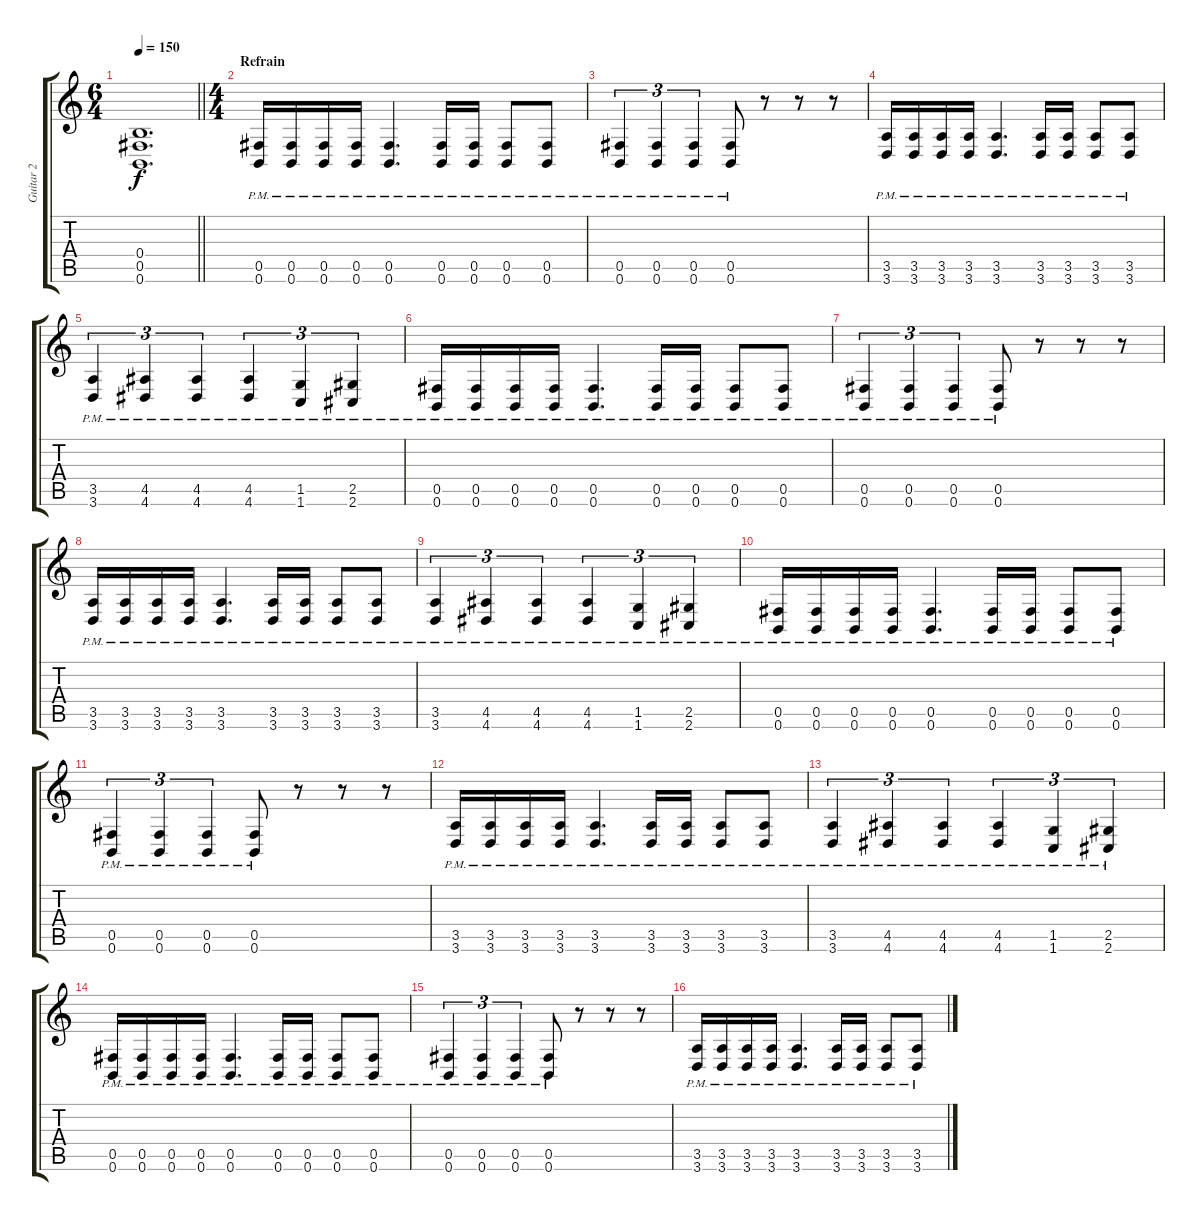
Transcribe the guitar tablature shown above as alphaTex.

\track ("Guitar 2" "Guitar 2") {instrument overdrivenguitar}
\staff {score tabs}
\tuning (Db4 Ab3 E3 B2 Gb2 B1) {hide}
\ts (6 4)
\tempo 150
\clef g2
\barLineRight lightlight
\ks c
(0.4{t} 0.5{t} 0.6{t}).1{d dy f} |
\ts (4 4)
\section ("" "Refrain")
(0.5{pm} 0.6{pm}).16 (0.5{pm} 0.6{pm}).16 (0.5{pm} 0.6{pm}).16 (0.5{pm} 0.6{pm}).16 (0.5{pm} 0.6{pm}).4{d} (0.5{pm} 0.6{pm}).16 (0.5{pm} 0.6{pm}).16 (0.5{pm} 0.6{pm}).8 (0.5{pm} 0.6{pm}).8 |
(0.5{pm} 0.6{pm}).4{tu (3 2)} (0.5{pm} 0.6{pm}).4{tu (3 2)} (0.5{pm} 0.6{pm}).4{tu (3 2)} (0.5{pm} 0.6{pm}).8 r.8 r.8 r.8 |
(3.5{pm} 3.6{pm}).16 (3.5{pm} 3.6{pm}).16 (3.5{pm} 3.6{pm}).16 (3.5{pm} 3.6{pm}).16 (3.5{pm} 3.6{pm}).4{d} (3.5{pm} 3.6{pm}).16 (3.5{pm} 3.6{pm}).16 (3.5{pm} 3.6{pm}).8 (3.5{pm} 3.6{pm}).8 |
(3.5{pm} 3.6{pm}).4{tu (3 2)} (4.5{pm} 4.6{pm}).4{tu (3 2)} (4.5{pm} 4.6{pm}).4{tu (3 2)} (4.5{pm} 4.6{pm}).4{tu (3 2)} (1.5{pm} 1.6{pm}).4{tu (3 2)} (2.5{pm} 2.6{pm}).4{tu (3 2)} |
(0.5{pm} 0.6{pm}).16 (0.5{pm} 0.6{pm}).16 (0.5{pm} 0.6{pm}).16 (0.5{pm} 0.6{pm}).16 (0.5{pm} 0.6{pm}).4{d} (0.5{pm} 0.6{pm}).16 (0.5{pm} 0.6{pm}).16 (0.5{pm} 0.6{pm}).8 (0.5{pm} 0.6{pm}).8 |
(0.5{pm} 0.6{pm}).4{tu (3 2)} (0.5{pm} 0.6{pm}).4{tu (3 2)} (0.5{pm} 0.6{pm}).4{tu (3 2)} (0.5{pm} 0.6{pm}).8 r.8 r.8 r.8 |
(3.5{pm} 3.6{pm}).16 (3.5{pm} 3.6{pm}).16 (3.5{pm} 3.6{pm}).16 (3.5{pm} 3.6{pm}).16 (3.5{pm} 3.6{pm}).4{d} (3.5{pm} 3.6{pm}).16 (3.5{pm} 3.6{pm}).16 (3.5{pm} 3.6{pm}).8 (3.5{pm} 3.6{pm}).8 |
(3.5{pm} 3.6{pm}).4{tu (3 2)} (4.5{pm} 4.6{pm}).4{tu (3 2)} (4.5{pm} 4.6{pm}).4{tu (3 2)} (4.5{pm} 4.6{pm}).4{tu (3 2)} (1.5{pm} 1.6{pm}).4{tu (3 2)} (2.5{pm} 2.6{pm}).4{tu (3 2)} |
(0.5{pm} 0.6{pm}).16 (0.5{pm} 0.6{pm}).16 (0.5{pm} 0.6{pm}).16 (0.5{pm} 0.6{pm}).16 (0.5{pm} 0.6{pm}).4{d} (0.5{pm} 0.6{pm}).16 (0.5{pm} 0.6{pm}).16 (0.5{pm} 0.6{pm}).8 (0.5{pm} 0.6{pm}).8 |
(0.5{pm} 0.6{pm}).4{tu (3 2)} (0.5{pm} 0.6{pm}).4{tu (3 2)} (0.5{pm} 0.6{pm}).4{tu (3 2)} (0.5{pm} 0.6{pm}).8 r.8 r.8 r.8 |
(3.5{pm} 3.6{pm}).16 (3.5{pm} 3.6{pm}).16 (3.5{pm} 3.6{pm}).16 (3.5{pm} 3.6{pm}).16 (3.5{pm} 3.6{pm}).4{d} (3.5{pm} 3.6{pm}).16 (3.5{pm} 3.6{pm}).16 (3.5{pm} 3.6{pm}).8 (3.5{pm} 3.6{pm}).8 |
(3.5{pm} 3.6{pm}).4{tu (3 2)} (4.5{pm} 4.6{pm}).4{tu (3 2)} (4.5{pm} 4.6{pm}).4{tu (3 2)} (4.5{pm} 4.6{pm}).4{tu (3 2)} (1.5{pm} 1.6{pm}).4{tu (3 2)} (2.5{pm} 2.6{pm}).4{tu (3 2)} |
(0.5{pm} 0.6{pm}).16 (0.5{pm} 0.6{pm}).16 (0.5{pm} 0.6{pm}).16 (0.5{pm} 0.6{pm}).16 (0.5{pm} 0.6{pm}).4{d} (0.5{pm} 0.6{pm}).16 (0.5{pm} 0.6{pm}).16 (0.5{pm} 0.6{pm}).8 (0.5{pm} 0.6{pm}).8 |
(0.5{pm} 0.6{pm}).4{tu (3 2)} (0.5{pm} 0.6{pm}).4{tu (3 2)} (0.5{pm} 0.6{pm}).4{tu (3 2)} (0.5{pm} 0.6{pm}).8 r.8 r.8 r.8 |
(3.5{pm} 3.6{pm}).16 (3.5{pm} 3.6{pm}).16 (3.5{pm} 3.6{pm}).16 (3.5{pm} 3.6{pm}).16 (3.5{pm} 3.6{pm}).4{d} (3.5{pm} 3.6{pm}).16 (3.5{pm} 3.6{pm}).16 (3.5{pm} 3.6{pm}).8 (3.5{pm} 3.6{pm}).8
